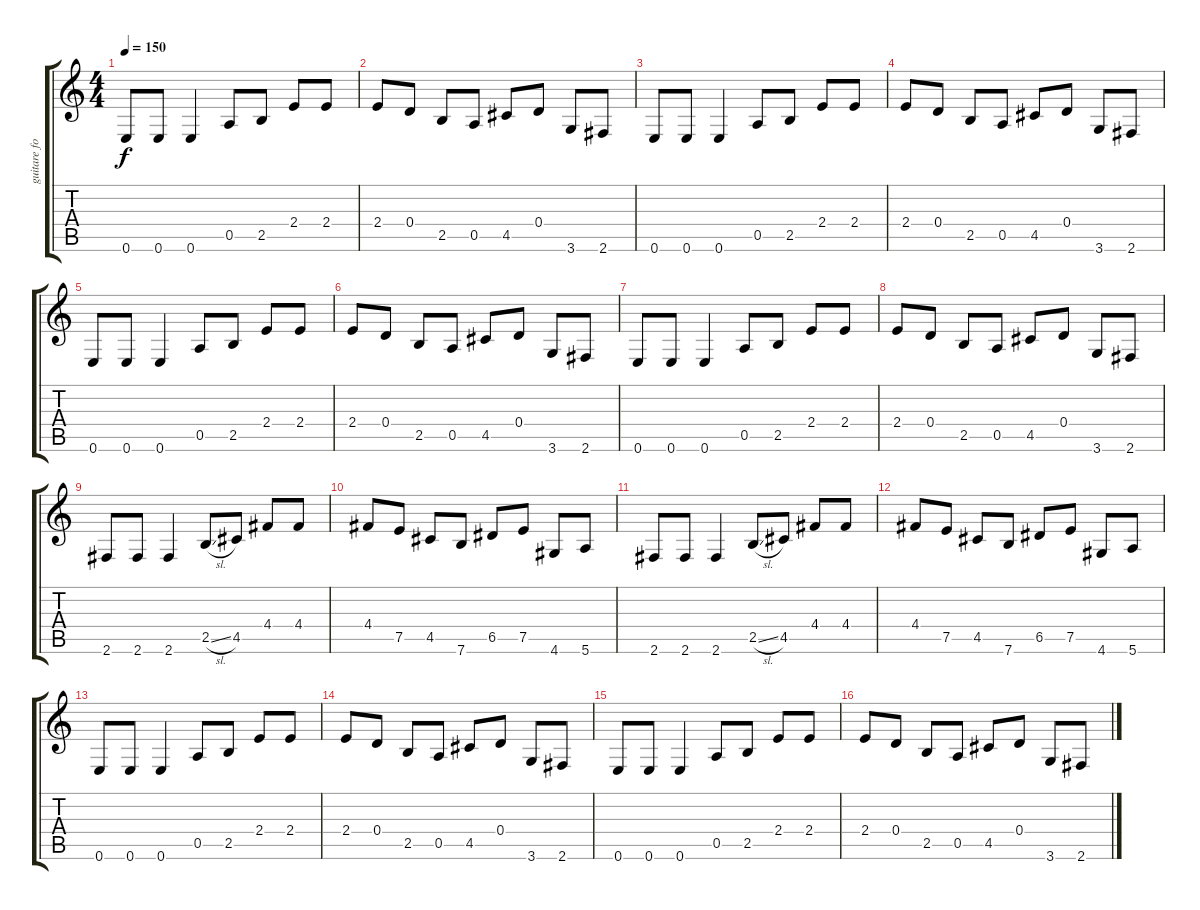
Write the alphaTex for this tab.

\track ("guitare folk acc." "guitare fo") {instrument acousticguitarnylon}
\staff {score tabs}
\tuning (E4 B3 G3 D3 A2 E2) {hide}
\ts (4 4)
\tempo 150
\clef g2
\ks c
0.6.8{dy f} 0.6.8 0.6.4 0.5.8 2.5.8 2.4.8 2.4.8 |
2.4.8 0.4.8 2.5.8 0.5.8 4.5.8 0.4.8 3.6.8 2.6.8 |
0.6.8 0.6.8 0.6.4 0.5.8 2.5.8 2.4.8 2.4.8 |
2.4.8 0.4.8 2.5.8 0.5.8 4.5.8 0.4.8 3.6.8 2.6.8 |
0.6.8 0.6.8 0.6.4 0.5.8 2.5.8 2.4.8 2.4.8 |
2.4.8 0.4.8 2.5.8 0.5.8 4.5.8 0.4.8 3.6.8 2.6.8 |
0.6.8 0.6.8 0.6.4 0.5.8 2.5.8 2.4.8 2.4.8 |
2.4.8 0.4.8 2.5.8 0.5.8 4.5.8 0.4.8 3.6.8 2.6.8 |
2.6.8 2.6.8 2.6.4 2.5{sl}.8 4.5.8 4.4.8 4.4.8 |
4.4.8 7.5.8 4.5.8 7.6.8 6.5.8 7.5.8 4.6.8 5.6.8 |
2.6.8 2.6.8 2.6.4 2.5{sl}.8 4.5.8 4.4.8 4.4.8 |
4.4.8 7.5.8 4.5.8 7.6.8 6.5.8 7.5.8 4.6.8 5.6.8 |
0.6.8 0.6.8 0.6.4 0.5.8 2.5.8 2.4.8 2.4.8 |
2.4.8 0.4.8 2.5.8 0.5.8 4.5.8 0.4.8 3.6.8 2.6.8 |
0.6.8 0.6.8 0.6.4 0.5.8 2.5.8 2.4.8 2.4.8 |
2.4.8 0.4.8 2.5.8 0.5.8 4.5.8 0.4.8 3.6.8 2.6.8
